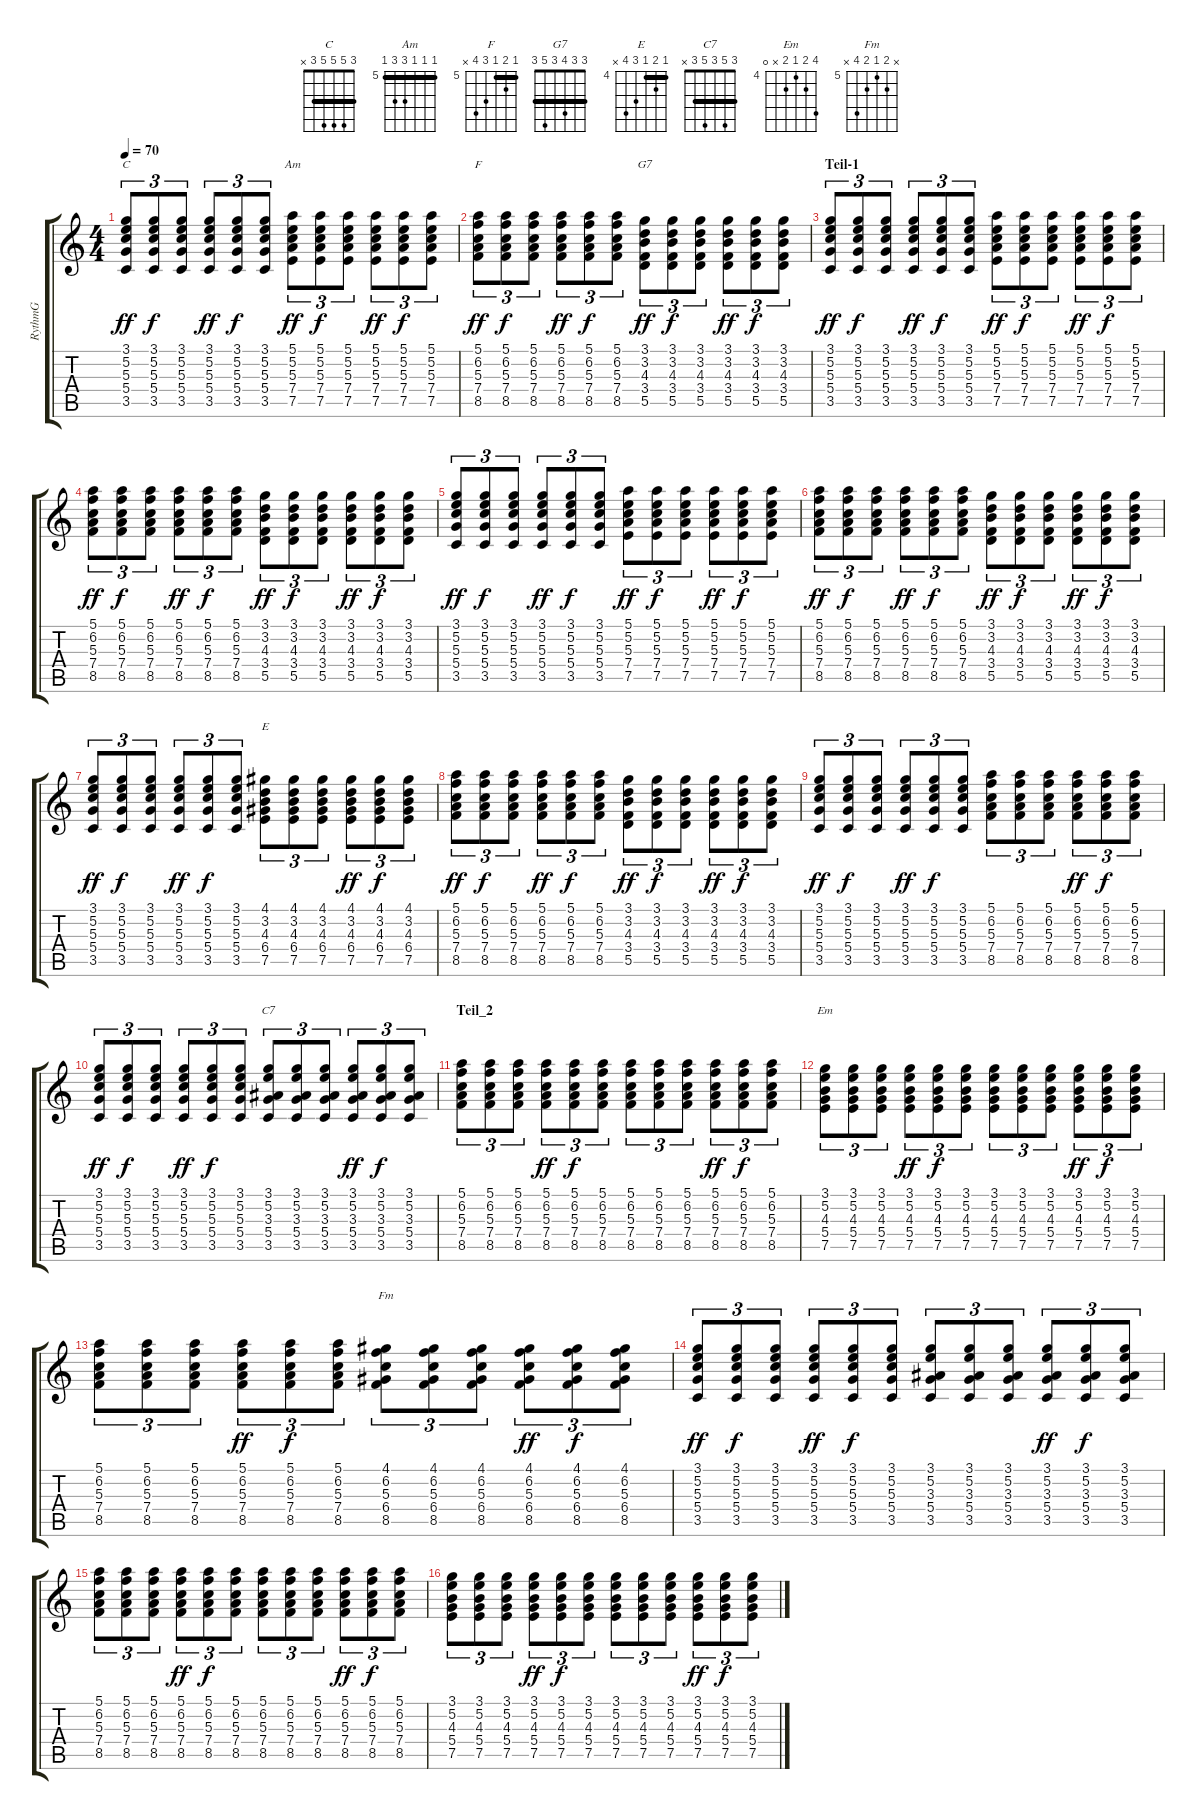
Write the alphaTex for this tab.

\track ("RythmG" "RythmG") {instrument acousticguitarnylon}
\staff {score tabs}
\tuning (E4 B3 G3 D3 A2 E2) {hide}
\chord ("C" 3 5 5 5 3 x) {barre 3}
\chord ("Am" 5 5 5 7 7 5) {firstfret 5 barre 5}
\chord ("F" 5 6 5 7 8 x) {firstfret 5 barre 5}
\chord ("G7" 3 3 4 3 5 3) {barre 3}
\chord ("E" 4 5 4 6 7 x) {firstfret 4 barre 4}
\chord ("C7" 3 5 3 5 3 x) {barre 3}
\chord ("Em" 7 5 4 5 x 0) {firstfret 4}
\chord ("Fm" x 6 5 6 8 x) {firstfret 5}
\ts (4 4)
\tempo 70
\clef g2
\ks c
(3.1 5.2 5.3 5.4 3.5).8{tu (3 2) ch "C" dy ff instrument acousticguitarnylon} (3.1 5.2 5.3 5.4 3.5).8{tu (3 2) dy f} (3.1 5.2 5.3 5.4 3.5).8{tu (3 2)} (3.1 5.2 5.3 5.4 3.5).8{tu (3 2) dy ff} (3.1 5.2 5.3 5.4 3.5).8{tu (3 2) dy f} (3.1 5.2 5.3 5.4 3.5).8{tu (3 2)} (5.1 5.2 5.3 7.4 7.5).8{tu (3 2) ch "Am" dy ff} (5.1 5.2 5.3 7.4 7.5).8{tu (3 2) dy f} (5.1 5.2 5.3 7.4 7.5).8{tu (3 2)} (5.1 5.2 5.3 7.4 7.5).8{tu (3 2) dy ff} (5.1 5.2 5.3 7.4 7.5).8{tu (3 2) dy f} (5.1 5.2 5.3 7.4 7.5).8{tu (3 2)} |
(5.1 6.2 5.3 7.4 8.5).8{tu (3 2) ch "F" dy ff} (5.1 6.2 5.3 7.4 8.5).8{tu (3 2) dy f} (5.1 6.2 5.3 7.4 8.5).8{tu (3 2)} (5.1 6.2 5.3 7.4 8.5).8{tu (3 2) dy ff} (5.1 6.2 5.3 7.4 8.5).8{tu (3 2) dy f} (5.1 6.2 5.3 7.4 8.5).8{tu (3 2)} (3.1 3.2 4.3 3.4 5.5).8{tu (3 2) ch "G7" dy ff} (3.1 3.2 4.3 3.4 5.5).8{tu (3 2) dy f} (3.1 3.2 4.3 3.4 5.5).8{tu (3 2)} (3.1 3.2 4.3 3.4 5.5).8{tu (3 2) dy ff} (3.1 3.2 4.3 3.4 5.5).8{tu (3 2) dy f} (3.1 3.2 4.3 3.4 5.5).8{tu (3 2)} |
\section ("" "Teil-1")
(3.1 5.2 5.3 5.4 3.5).8{tu (3 2) dy ff} (3.1 5.2 5.3 5.4 3.5).8{tu (3 2) dy f} (3.1 5.2 5.3 5.4 3.5).8{tu (3 2)} (3.1 5.2 5.3 5.4 3.5).8{tu (3 2) dy ff} (3.1 5.2 5.3 5.4 3.5).8{tu (3 2) dy f} (3.1 5.2 5.3 5.4 3.5).8{tu (3 2)} (5.1 5.2 5.3 7.4 7.5).8{tu (3 2) dy ff} (5.1 5.2 5.3 7.4 7.5).8{tu (3 2) dy f} (5.1 5.2 5.3 7.4 7.5).8{tu (3 2)} (5.1 5.2 5.3 7.4 7.5).8{tu (3 2) dy ff} (5.1 5.2 5.3 7.4 7.5).8{tu (3 2) dy f} (5.1 5.2 5.3 7.4 7.5).8{tu (3 2)} |
(5.1 6.2 5.3 7.4 8.5).8{tu (3 2) dy ff} (5.1 6.2 5.3 7.4 8.5).8{tu (3 2) dy f} (5.1 6.2 5.3 7.4 8.5).8{tu (3 2)} (5.1 6.2 5.3 7.4 8.5).8{tu (3 2) dy ff} (5.1 6.2 5.3 7.4 8.5).8{tu (3 2) dy f} (5.1 6.2 5.3 7.4 8.5).8{tu (3 2)} (3.1 3.2 4.3 3.4 5.5).8{tu (3 2) dy ff} (3.1 3.2 4.3 3.4 5.5).8{tu (3 2) dy f} (3.1 3.2 4.3 3.4 5.5).8{tu (3 2)} (3.1 3.2 4.3 3.4 5.5).8{tu (3 2) dy ff} (3.1 3.2 4.3 3.4 5.5).8{tu (3 2) dy f} (3.1 3.2 4.3 3.4 5.5).8{tu (3 2)} |
(3.1 5.2 5.3 5.4 3.5).8{tu (3 2) dy ff} (3.1 5.2 5.3 5.4 3.5).8{tu (3 2) dy f} (3.1 5.2 5.3 5.4 3.5).8{tu (3 2)} (3.1 5.2 5.3 5.4 3.5).8{tu (3 2) dy ff} (3.1 5.2 5.3 5.4 3.5).8{tu (3 2) dy f} (3.1 5.2 5.3 5.4 3.5).8{tu (3 2)} (5.1 5.2 5.3 7.4 7.5).8{tu (3 2) dy ff} (5.1 5.2 5.3 7.4 7.5).8{tu (3 2) dy f} (5.1 5.2 5.3 7.4 7.5).8{tu (3 2)} (5.1 5.2 5.3 7.4 7.5).8{tu (3 2) dy ff} (5.1 5.2 5.3 7.4 7.5).8{tu (3 2) dy f} (5.1 5.2 5.3 7.4 7.5).8{tu (3 2)} |
(5.1 6.2 5.3 7.4 8.5).8{tu (3 2) dy ff} (5.1 6.2 5.3 7.4 8.5).8{tu (3 2) dy f} (5.1 6.2 5.3 7.4 8.5).8{tu (3 2)} (5.1 6.2 5.3 7.4 8.5).8{tu (3 2) dy ff} (5.1 6.2 5.3 7.4 8.5).8{tu (3 2) dy f} (5.1 6.2 5.3 7.4 8.5).8{tu (3 2)} (3.1 3.2 4.3 3.4 5.5).8{tu (3 2) dy ff} (3.1 3.2 4.3 3.4 5.5).8{tu (3 2) dy f} (3.1 3.2 4.3 3.4 5.5).8{tu (3 2)} (3.1 3.2 4.3 3.4 5.5).8{tu (3 2) dy ff} (3.1 3.2 4.3 3.4 5.5).8{tu (3 2) dy f} (3.1 3.2 4.3 3.4 5.5).8{tu (3 2)} |
(3.1 5.2 5.3 5.4 3.5).8{tu (3 2) dy ff} (3.1 5.2 5.3 5.4 3.5).8{tu (3 2) dy f} (3.1 5.2 5.3 5.4 3.5).8{tu (3 2)} (3.1 5.2 5.3 5.4 3.5).8{tu (3 2) dy ff} (3.1 5.2 5.3 5.4 3.5).8{tu (3 2) dy f} (3.1 5.2 5.3 5.4 3.5).8{tu (3 2)} (4.1 3.2 4.3 6.4 7.5).8{tu (3 2) ch "E"} (4.1 3.2 4.3 6.4 7.5).8{tu (3 2)} (4.1 3.2 4.3 6.4 7.5).8{tu (3 2)} (4.1 3.2 4.3 6.4 7.5).8{tu (3 2) dy ff} (4.1 3.2 4.3 6.4 7.5).8{tu (3 2) dy f} (4.1 3.2 4.3 6.4 7.5).8{tu (3 2)} |
(5.1 6.2 5.3 7.4 8.5).8{tu (3 2) dy ff} (5.1 6.2 5.3 7.4 8.5).8{tu (3 2) dy f} (5.1 6.2 5.3 7.4 8.5).8{tu (3 2)} (5.1 6.2 5.3 7.4 8.5).8{tu (3 2) dy ff} (5.1 6.2 5.3 7.4 8.5).8{tu (3 2) dy f} (5.1 6.2 5.3 7.4 8.5).8{tu (3 2)} (3.1 3.2 4.3 3.4 5.5).8{tu (3 2) dy ff} (3.1 3.2 4.3 3.4 5.5).8{tu (3 2) dy f} (3.1 3.2 4.3 3.4 5.5).8{tu (3 2)} (3.1 3.2 4.3 3.4 5.5).8{tu (3 2) dy ff} (3.1 3.2 4.3 3.4 5.5).8{tu (3 2) dy f} (3.1 3.2 4.3 3.4 5.5).8{tu (3 2)} |
(3.1 5.2 5.3 5.4 3.5).8{tu (3 2) dy ff} (3.1 5.2 5.3 5.4 3.5).8{tu (3 2) dy f} (3.1 5.2 5.3 5.4 3.5).8{tu (3 2)} (3.1 5.2 5.3 5.4 3.5).8{tu (3 2) dy ff} (3.1 5.2 5.3 5.4 3.5).8{tu (3 2) dy f} (3.1 5.2 5.3 5.4 3.5).8{tu (3 2)} (5.1 6.2 5.3 7.4 8.5).8{tu (3 2)} (5.1 6.2 5.3 7.4 8.5).8{tu (3 2)} (5.1 6.2 5.3 7.4 8.5).8{tu (3 2)} (5.1 6.2 5.3 7.4 8.5).8{tu (3 2) dy ff} (5.1 6.2 5.3 7.4 8.5).8{tu (3 2) dy f} (5.1 6.2 5.3 7.4 8.5).8{tu (3 2)} |
(3.1 5.2 5.3 5.4 3.5).8{tu (3 2) dy ff} (3.1 5.2 5.3 5.4 3.5).8{tu (3 2) dy f} (3.1 5.2 5.3 5.4 3.5).8{tu (3 2)} (3.1 5.2 5.3 5.4 3.5).8{tu (3 2) dy ff} (3.1 5.2 5.3 5.4 3.5).8{tu (3 2) dy f} (3.1 5.2 5.3 5.4 3.5).8{tu (3 2)} (3.1 5.2 3.3 5.4 3.5).8{tu (3 2) ch "C7"} (3.1 5.2 3.3 5.4 3.5).8{tu (3 2)} (3.1 5.2 3.3 5.4 3.5).8{tu (3 2)} (3.1 5.2 3.3 5.4 3.5).8{tu (3 2) dy ff} (3.1 5.2 3.3 5.4 3.5).8{tu (3 2) dy f} (3.1 5.2 3.3 5.4 3.5).8{tu (3 2)} |
\section ("" "Teil_2")
(5.1 6.2 5.3 7.4 8.5).8{tu (3 2)} (5.1 6.2 5.3 7.4 8.5).8{tu (3 2)} (5.1 6.2 5.3 7.4 8.5).8{tu (3 2)} (5.1 6.2 5.3 7.4 8.5).8{tu (3 2) dy ff} (5.1 6.2 5.3 7.4 8.5).8{tu (3 2) dy f} (5.1 6.2 5.3 7.4 8.5).8{tu (3 2)} (5.1 6.2 5.3 7.4 8.5).8{tu (3 2)} (5.1 6.2 5.3 7.4 8.5).8{tu (3 2)} (5.1 6.2 5.3 7.4 8.5).8{tu (3 2)} (5.1 6.2 5.3 7.4 8.5).8{tu (3 2) dy ff} (5.1 6.2 5.3 7.4 8.5).8{tu (3 2) dy f} (5.1 6.2 5.3 7.4 8.5).8{tu (3 2)} |
(3.1 5.2 4.3 5.4 7.5).8{tu (3 2) ch "Em"} (3.1 5.2 4.3 5.4 7.5).8{tu (3 2)} (3.1 5.2 4.3 5.4 7.5).8{tu (3 2)} (3.1 5.2 4.3 5.4 7.5).8{tu (3 2) dy ff} (3.1 5.2 4.3 5.4 7.5).8{tu (3 2) dy f} (3.1 5.2 4.3 5.4 7.5).8{tu (3 2)} (3.1 5.2 4.3 5.4 7.5).8{tu (3 2)} (3.1 5.2 4.3 5.4 7.5).8{tu (3 2)} (3.1 5.2 4.3 5.4 7.5).8{tu (3 2)} (3.1 5.2 4.3 5.4 7.5).8{tu (3 2) dy ff} (3.1 5.2 4.3 5.4 7.5).8{tu (3 2) dy f} (3.1 5.2 4.3 5.4 7.5).8{tu (3 2)} |
(5.1 6.2 5.3 7.4 8.5).8{tu (3 2)} (5.1 6.2 5.3 7.4 8.5).8{tu (3 2)} (5.1 6.2 5.3 7.4 8.5).8{tu (3 2)} (5.1 6.2 5.3 7.4 8.5).8{tu (3 2) dy ff} (5.1 6.2 5.3 7.4 8.5).8{tu (3 2) dy f} (5.1 6.2 5.3 7.4 8.5).8{tu (3 2)} (4.1 6.2 5.3 6.4 8.5).8{tu (3 2) ch "Fm"} (4.1 6.2 5.3 6.4 8.5).8{tu (3 2)} (4.1 6.2 5.3 6.4 8.5).8{tu (3 2)} (4.1 6.2 5.3 6.4 8.5).8{tu (3 2) dy ff} (4.1 6.2 5.3 6.4 8.5).8{tu (3 2) dy f} (4.1 6.2 5.3 6.4 8.5).8{tu (3 2)} |
(3.1 5.2 5.3 5.4 3.5).8{tu (3 2) dy ff} (3.1 5.2 5.3 5.4 3.5).8{tu (3 2) dy f} (3.1 5.2 5.3 5.4 3.5).8{tu (3 2)} (3.1 5.2 5.3 5.4 3.5).8{tu (3 2) dy ff} (3.1 5.2 5.3 5.4 3.5).8{tu (3 2) dy f} (3.1 5.2 5.3 5.4 3.5).8{tu (3 2)} (3.1 5.2 3.3 5.4 3.5).8{tu (3 2)} (3.1 5.2 3.3 5.4 3.5).8{tu (3 2)} (3.1 5.2 3.3 5.4 3.5).8{tu (3 2)} (3.1 5.2 3.3 5.4 3.5).8{tu (3 2) dy ff} (3.1 5.2 3.3 5.4 3.5).8{tu (3 2) dy f} (3.1 5.2 3.3 5.4 3.5).8{tu (3 2)} |
(5.1 6.2 5.3 7.4 8.5).8{tu (3 2)} (5.1 6.2 5.3 7.4 8.5).8{tu (3 2)} (5.1 6.2 5.3 7.4 8.5).8{tu (3 2)} (5.1 6.2 5.3 7.4 8.5).8{tu (3 2) dy ff} (5.1 6.2 5.3 7.4 8.5).8{tu (3 2) dy f} (5.1 6.2 5.3 7.4 8.5).8{tu (3 2)} (5.1 6.2 5.3 7.4 8.5).8{tu (3 2)} (5.1 6.2 5.3 7.4 8.5).8{tu (3 2)} (5.1 6.2 5.3 7.4 8.5).8{tu (3 2)} (5.1 6.2 5.3 7.4 8.5).8{tu (3 2) dy ff} (5.1 6.2 5.3 7.4 8.5).8{tu (3 2) dy f} (5.1 6.2 5.3 7.4 8.5).8{tu (3 2)} |
(3.1 5.2 4.3 5.4 7.5).8{tu (3 2)} (3.1 5.2 4.3 5.4 7.5).8{tu (3 2)} (3.1 5.2 4.3 5.4 7.5).8{tu (3 2)} (3.1 5.2 4.3 5.4 7.5).8{tu (3 2) dy ff} (3.1 5.2 4.3 5.4 7.5).8{tu (3 2) dy f} (3.1 5.2 4.3 5.4 7.5).8{tu (3 2)} (3.1 5.2 4.3 5.4 7.5).8{tu (3 2)} (3.1 5.2 4.3 5.4 7.5).8{tu (3 2)} (3.1 5.2 4.3 5.4 7.5).8{tu (3 2)} (3.1 5.2 4.3 5.4 7.5).8{tu (3 2) dy ff} (3.1 5.2 4.3 5.4 7.5).8{tu (3 2) dy f} (3.1 5.2 4.3 5.4 7.5).8{tu (3 2)}
